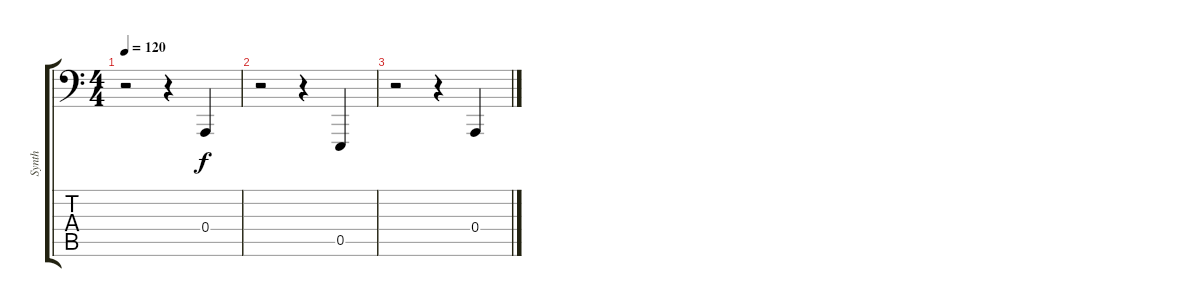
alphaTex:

\track ("Synth" "Synth") {instrument synthbrass1}
\staff {score tabs}
\tuning (C3 G2 D2 A1 E1 B0) {hide}
\ts (4 4)
\tempo 120
\clef f4
\ks c
r.2{dy f} r.4 0.4.4 |
r.2 r.4 0.5.4 |
r.2 r.4 0.4.4
